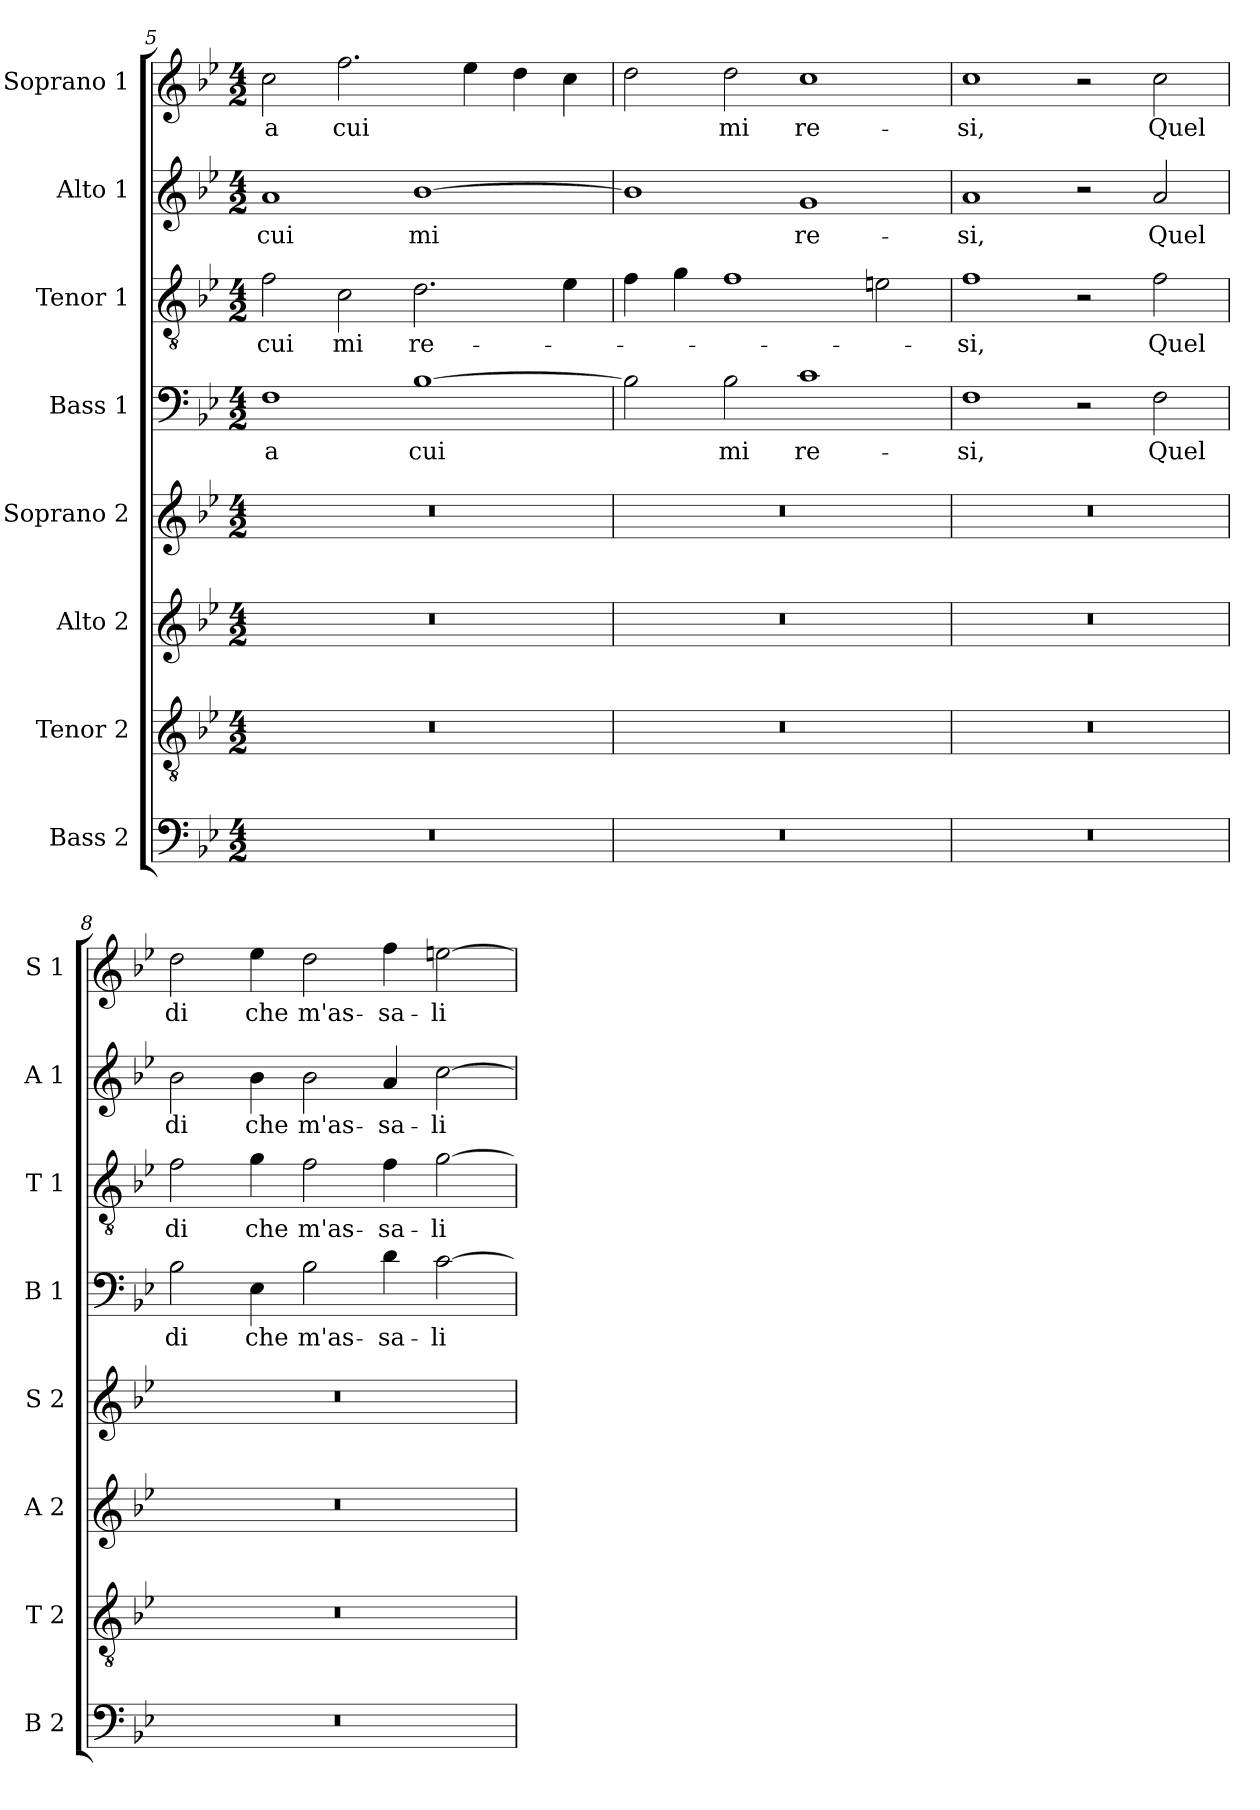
**kern	**kern	**kern	**kern	**kern	**text	**kern	**text	**kern	**text	**kern	**text
*part8	*part7	*part6	*part5	*part4	*part4	*part3	*part3	*part2	*part2	*part1	*part1
*staff8	*staff7	*staff6	*staff5	*staff4	*staff4	*staff3	*staff3	*staff2	*staff2	*staff1	*staff1
*I"Bass 2	*I"Tenor 2	*I"Alto 2	*I"Soprano 2	*I"Bass 1	*	*I"Tenor 1	*	*I"Alto 1	*	*I"Soprano 1	*
*I'B 2	*I'T 2	*I'A 2	*I'S 2	*I'B 1	*	*I'T 1	*	*I'A 1	*	*I'S 1	*
*clefF4	*clefGv2	*clefG2	*clefG2	*clefF4	*	*clefGv2	*	*clefG2	*	*clefG2	*
*k[b-e-]	*k[b-e-]	*k[b-e-]	*k[b-e-]	*k[b-e-]	*	*k[b-e-]	*	*k[b-e-]	*	*k[b-e-]	*
*B-:	*B-:	*B-:	*B-:	*B-:	*	*B-:	*	*B-:	*	*B-:	*
*M4/2	*M4/2	*M4/2	*M4/2	*M4/2	*	*M4/2	*	*M4/2	*	*M4/2	*
=5	=5	=5	=5	=5	=5	=5	=5	=5	=5	=5	=5
!	!	!	!	!	!LO:LY:b	!	!LO:LY:b	!	!LO:LY:b	!	!LO:LY:b
0r	0r	0r	0r	1F	a	2f\	cui	1a	cui	2cc\	a
!	!	!	!	!	!	!	!LO:LY:b	!	!	!	!LO:LY:b
.	.	.	.	.	.	2c\	mi	.	.	2.ff\	cui
!	!	!	!	!	!LO:LY:b	!	!LO:LY:b	!	!LO:LY:b	!	!
.	.	.	.	[1B-	cui	2.d\	re-	[1b-	mi	.	.
.	.	.	.	.	.	.	.	.	.	4ee-\	.
.	.	.	.	.	.	.	.	.	.	4dd\	.
.	.	.	.	.	.	4e-\	.	.	.	4cc\	.
!!LO:PB:g=z
=6	=6	=6	=6	=6	=6	=6	=6	=6	=6	=6	=6
0r	0r	0r	0r	2B-\]	.	4f\	.	1b-]	.	2dd\	.
.	.	.	.	.	.	4g\	.	.	.	.	.
!	!	!	!	!	!LO:LY:b	!	!	!	!	!	!LO:LY:b
.	.	.	.	2B-\	mi	1f	.	.	.	2dd\	mi
!	!	!	!	!	!LO:LY:b	!	!	!	!LO:LY:b	!	!LO:LY:b
.	.	.	.	1c	re-	.	.	1g	re-	1cc	re-
.	.	.	.	.	.	2en\	.	.	.	.	.
=7	=7	=7	=7	=7	=7	=7	=7	=7	=7	=7	=7
!	!	!	!	!	!LO:LY:b	!	!LO:LY:b	!	!LO:LY:b	!	!LO:LY:b
0r	0r	0r	0r	1F	-si,	1f	-si,	1a	-si,	1cc	-si,
.	.	.	.	2r	.	2r	.	2r	.	2r	.
!	!	!	!	!	!LO:LY:b	!	!LO:LY:b	!	!LO:LY:b	!	!LO:LY:b
.	.	.	.	2F\	Quel	2f\	Quel	2a/	Quel	2cc\	Quel
=8	=8	=8	=8	=8	=8	=8	=8	=8	=8	=8	=8
!	!	!	!	!	!LO:LY:b	!	!LO:LY:b	!	!LO:LY:b	!	!LO:LY:b
0r	0r	0r	0r	2B-\	di	2f\	di	2b-\	di	2dd\	di
!	!	!	!	!	!LO:LY:b	!	!LO:LY:b	!	!LO:LY:b	!	!LO:LY:b
.	.	.	.	4E-\	che	4g\	che	4b-\	che	4ee-\	che
!	!	!	!	!	!LO:LY:b	!	!LO:LY:b	!	!LO:LY:b	!	!LO:LY:b
.	.	.	.	2B-\	m'as-	2f\	m'as-	2b-\	m'as-	2dd\	m'as-
!	!	!	!	!	!LO:LY:b	!	!LO:LY:b	!	!LO:LY:b	!	!LO:LY:b
.	.	.	.	4d\	-sa-	4f\	-sa-	4a/	-sa-	4ff\	-sa-
!	!	!	!	!	!LO:LY:b	!	!LO:LY:b	!	!LO:LY:b	!	!LO:LY:b
.	.	.	.	[2c\	-li-	[2g\	-li-	[2cc\	-li-	[2een\	-li-
=	=	=	=	=	=	=	=	=	=	=	=
*-	*-	*-	*-	*-	*-	*-	*-	*-	*-	*-	*-
